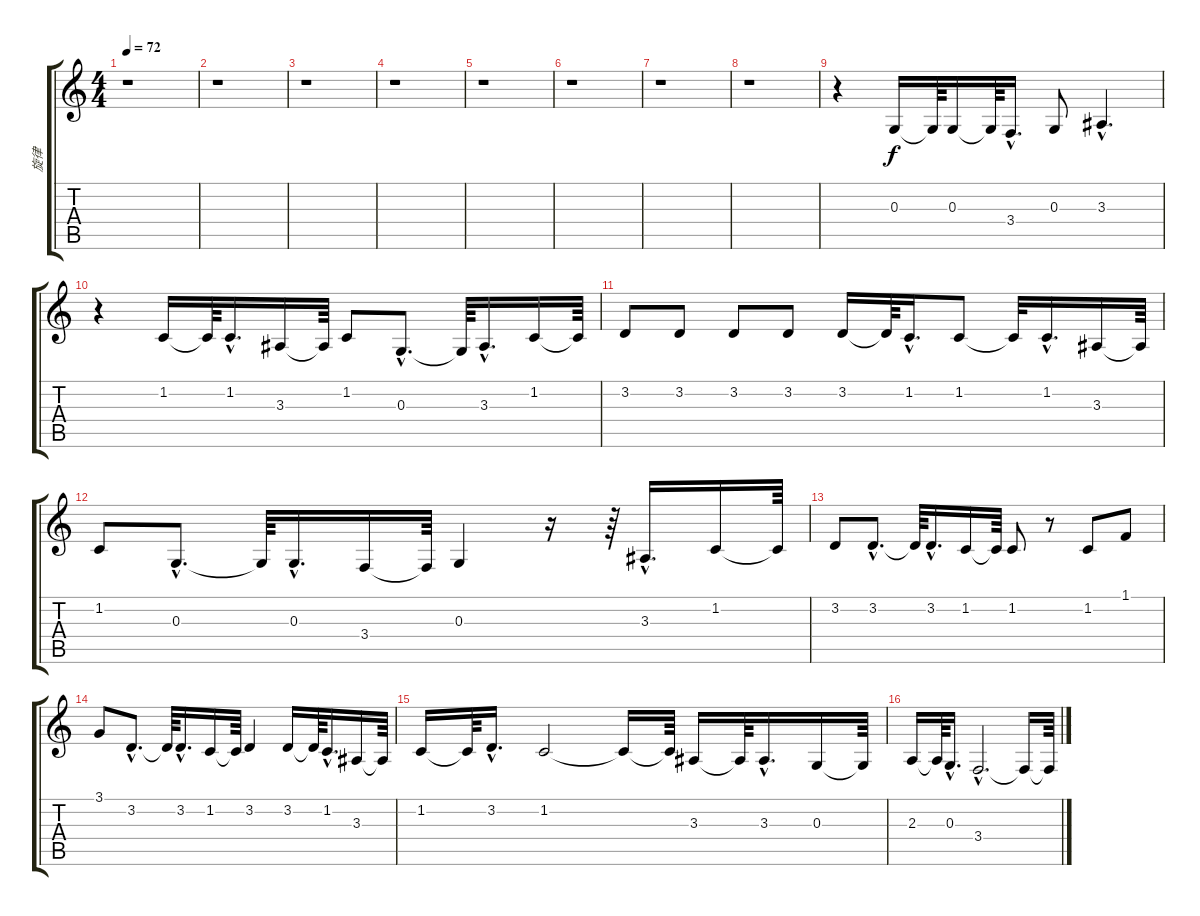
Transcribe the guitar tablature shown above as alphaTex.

\track ("旋律" "旋律") {instrument violin}
\staff {score tabs}
\tuning (E4 B3 G3 D3 A2 E2) {hide}
\ts (4 4)
\tempo 72
\clef g2
\ks c
r.1{dy f instrument violin} |
r.1 |
r.1 |
r.1 |
r.1 |
r.1 |
r.1 |
r.1 |
r.4 0.3.16 0.3{t}.64 0.3.16 0.3{t}.64 3.4{hac}.16{d} 0.3.8 3.3{hac}.4{d} |
r.4 1.2.16 1.2{t}.64 1.2{hac}.16{d} 3.3.16 3.3{t}.64 1.2.8 0.3{hac}.8{d} 0.3{t}.64 3.3{hac}.16{d} 1.2.16 1.2{t}.64 |
3.2.8 3.2.8 3.2.8 3.2.8 3.2.16 3.2{t}.64 1.2{hac}.16{d} 1.2.8 1.2{t}.32 1.2{hac}.16{d} 3.3.16 3.3{t}.64 |
1.2.8 0.3{hac}.8{d} 0.3{t}.64 0.3{hac}.16{d} 3.4.16 3.4{t}.64 0.3.4 r.16 r.64 3.3{hac}.16{d} 1.2.16 1.2{t}.64 |
3.2.8 3.2{hac}.8{d} 3.2{t}.64 3.2{hac}.16{d} 1.2.16 1.2{t}.64 1.2.8 r.8 1.2.8 1.1.8 |
3.1.8 3.2{hac}.8{d} 3.2{t}.64 3.2{hac}.16{d} 1.2.16 1.2{t}.64 3.2.4 3.2.16 3.2{t}.64 1.2{hac}.16{d} 3.3.16 3.3{t}.64 |
1.2.16 1.2{t}.64 3.2{hac}.16{d} 1.2.2 1.2{t}.16 1.2{t}.64 3.3.16 3.3{t}.64 3.3{hac}.16{d} 0.3.16 0.3{t}.64 |
2.3.16 2.3{t}.64 0.3{hac}.16{d} 3.4{hac}.2{d} 3.4{t}.16 3.4{t}.64
